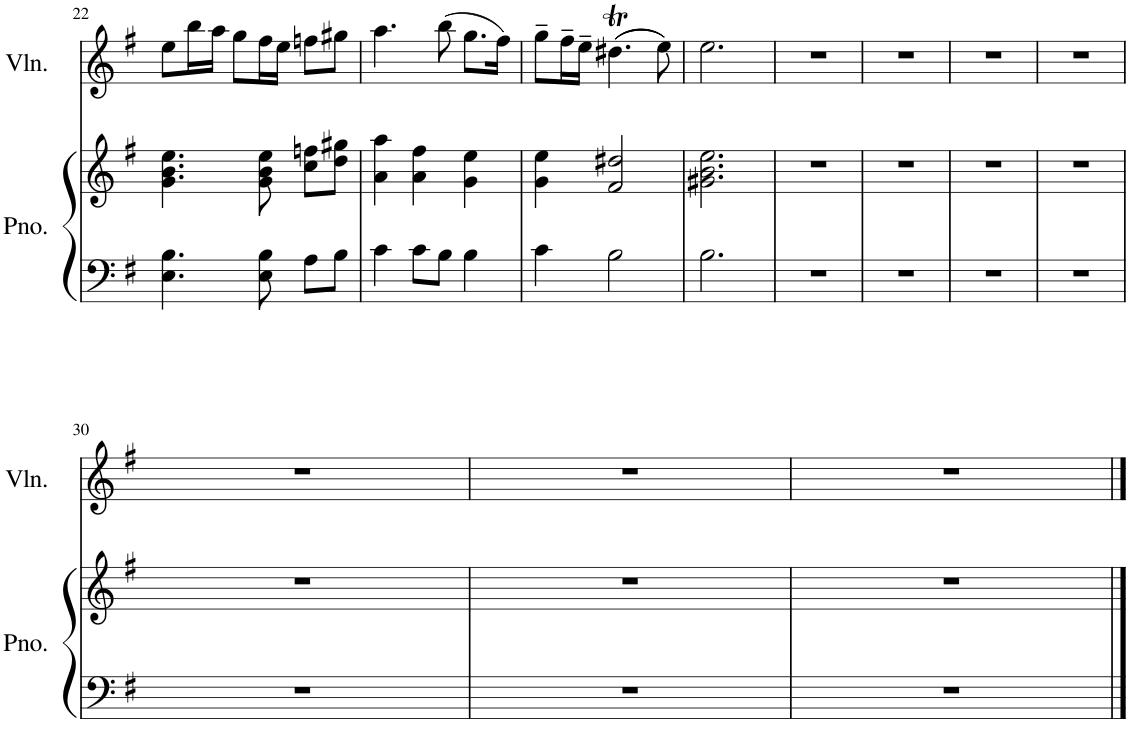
**kern	**kern	**kern
*part2	*part2	*part1
*staff3	*staff2	*staff1
*I"Piano	*	*I"Violin
*I'Pno.	*	*I'Vln.
!!LO:PB:g=z
*clefF4	*clefG2	*clefG2
*k[f#]	*k[f#]	*k[f#]
*M3/4	*M3/4	*M3/4
=22	=22	=22
4.E\ 4.B\	4.g\ 4.b\ 4.ee\	8ee\L
.	.	16bb\L
.	.	16aa\JJ
.	.	8gg\L
8E\ 8B\	8g\ 8b\ 8ee\	16ff#\L
.	.	16ee\JJ
8A\L	8cc\ 8ffn\L	8ffn\L
8B\J	8dd\ 8gg#X\J	8gg#X\J
=23	=23	=23
4c\	4a\ 4aa\	4.aa\
8c\L	4a\ 4ff#\	.
8B\J	.	(8bb\
4B\	4g\ 4ee\	8.gg\L
.	.	16ff#\Jk)
=24	=24	=24
4c\	4g\ 4ee\	8gg~\L
.	.	16ff#~\L
.	.	16ee~\JJ
2B\	2f#/ 2dd#X/	((4.dd#Xt\
.	.	8ee\))
=25	=25	=25
2.B\	2.g#X\ 2.b\ 2.ee\	2.ee\
=26	=26	=26
2.r	2.r	2.r
=27	=27	=27
2.r	2.r	2.r
=28	=28	=28
2.r	2.r	2.r
=29	=29	=29
2.r	2.r	2.r
!!LO:LB:g=z
=30	=30	=30
2.r	2.r	2.r
=31	=31	=31
2.r	2.r	2.r
=32	=32	=32
2.r	2.r	2.r
==	==	==
*-	*-	*-
